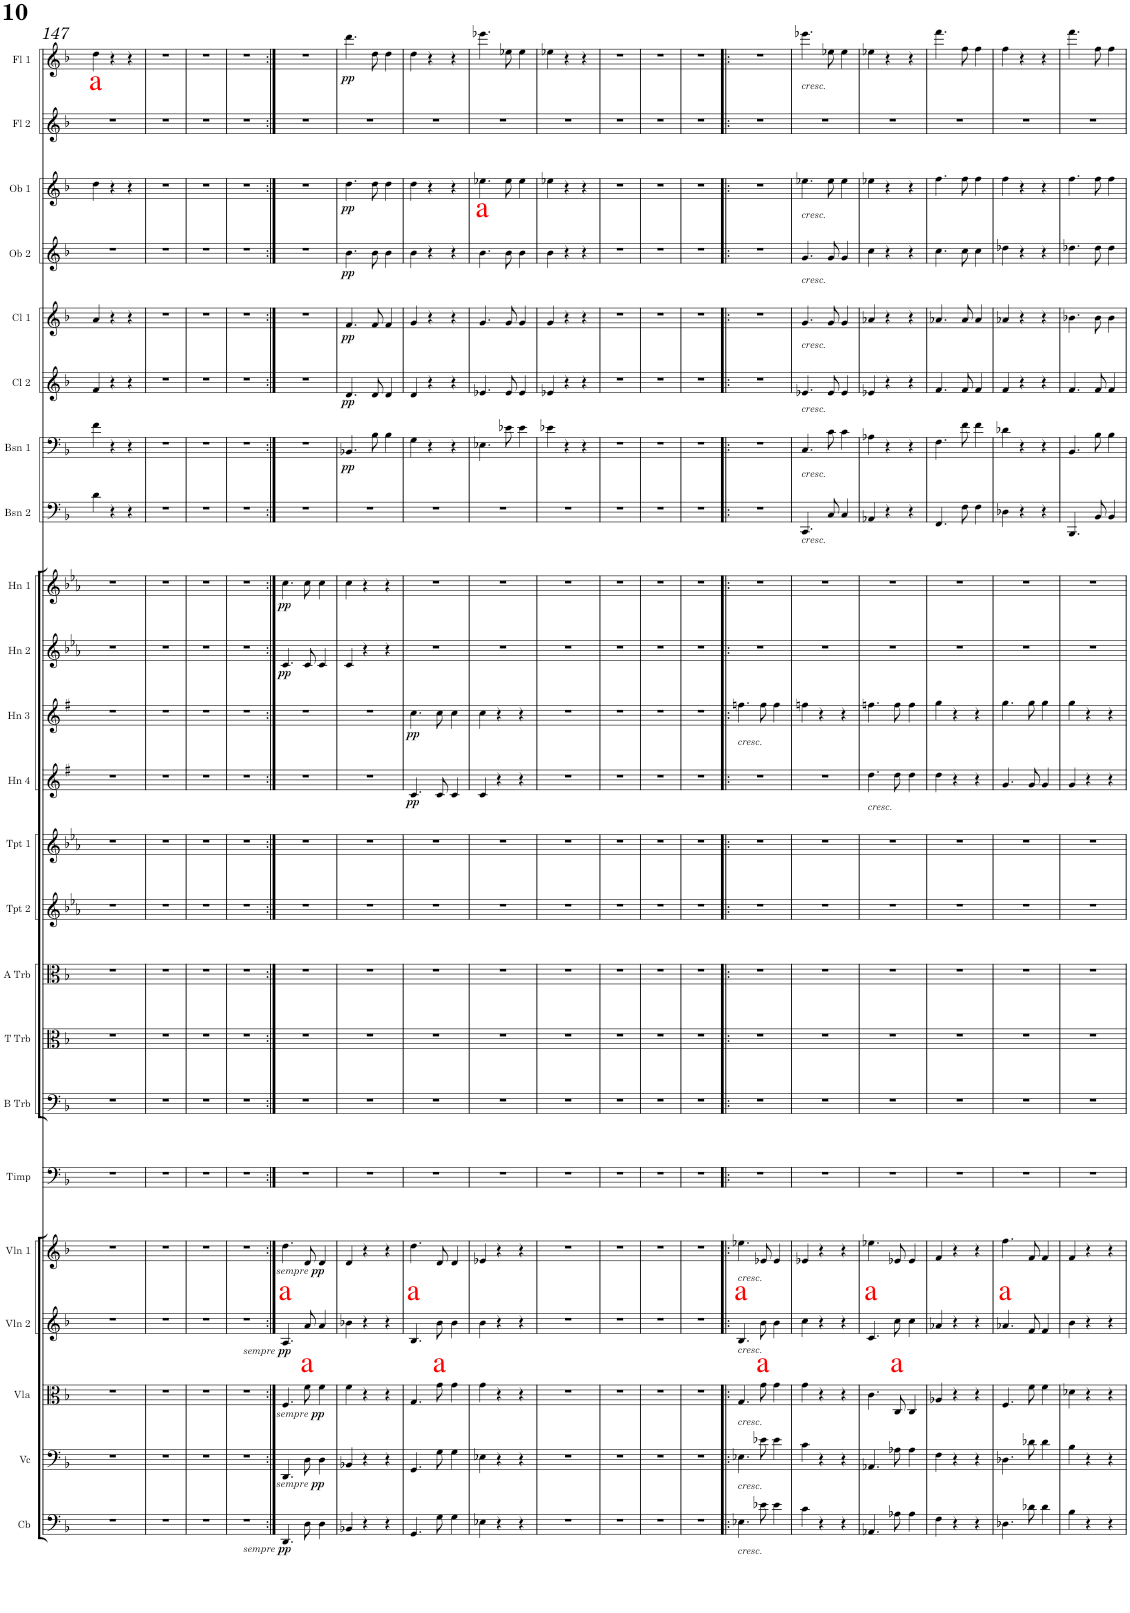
**kern	**dynam	**kern	**dynam	**kern	**dynam	**kern	**text	**dynam	**kern	**text	**dynam	**kern	**kern	**kern	**kern	**kern	**kern	**kern	**dynam	**kern	**dynam	**kern	**dynam	**kern	**dynam	**kern	**kern	**dynam	**kern	**dynam	**kern	**dynam	**kern	**dynam	**kern	**text	**dynam	**kern	**kern	**text	**dynam
*part23	*part23	*part22	*part22	*part21	*part21	*part20	*part20	*part20	*part19	*part19	*part19	*part18	*part17	*part16	*part15	*part14	*part13	*part12	*part12	*part11	*part11	*part10	*part10	*part9	*part9	*part8	*part7	*part7	*part6	*part6	*part5	*part5	*part4	*part4	*part3	*part3	*part3	*part2	*part1	*part1	*part1
*staff23	*staff23	*staff22	*staff22	*staff21	*staff21	*staff20	*staff20	*staff20	*staff19	*staff19	*staff19	*staff18	*staff17	*staff16	*staff15	*staff14	*staff13	*staff12	*staff12	*staff11	*staff11	*staff10	*staff10	*staff9	*staff9	*staff8	*staff7	*staff7	*staff6	*staff6	*staff5	*staff5	*staff4	*staff4	*staff3	*staff3	*staff3	*staff2	*staff1	*staff1	*staff1
*I"Contrabass	*	*I"Violoncello	*	*I"Viola	*	*I"Violin 2	*	*	*I"Violin 1	*	*	*I"F, F Timpani	*I"Bass Trombone	*I"Tenor Trombone	*I"Alto Trombone	*I"D Trumpet 2	*I"D Trumpet 1	*I"Bb (basso) Horn 4	*	*I"Bb (basso) Horn 3	*	*I"D Horn 2	*	*I"D Horn 1	*	*I"Bassoon 2	*I"Bassoon 1	*	*I"C Clarinet 2	*	*I"C Clarinet 1	*	*I"Oboe 2	*	*I"Oboe 1	*	*	*I"Flute 2	*I"Flute 1	*	*
*I'Cb	*	*I'Vc	*	*I'Vla	*	*I'Vln 2	*	*	*I'Vln 1	*	*	*I'Timp	*I'B Trb	*I'T Trb	*I'A Trb	*I'Tpt 2	*I'Tpt 1	*I'Hn 4	*	*I'Hn 3	*	*I'Hn 2	*	*I'Hn 1	*	*I'Bsn 2	*I'Bsn 1	*	*I'Cl 2	*	*I'Cl 1	*	*I'Ob 2	*	*I'Ob 1	*	*	*I'Fl 2	*I'Fl 1	*	*
!!LO:PB:g=z
*clefF4	*	*clefF4	*	*clefC3	*	*clefG2	*	*	*clefG2	*	*	*clefF4	*clefF4	*clefC3	*clefC3	*clefG2	*clefG2	*clefG2	*	*clefG2	*	*clefG2	*	*clefG2	*	*clefF4	*clefF4	*	*clefG2	*	*clefG2	*	*clefG2	*	*clefG2	*	*	*clefG2	*clefG2	*	*
*Trd7c12	*	*	*	*	*	*	*	*	*	*	*	*	*	*	*	*Trd-1c-2	*Trd-1c-2	*Trd8c14	*	*Trd8c14	*	*Trd6c10	*	*Trd6c10	*	*	*	*	*Trd1c2	*	*Trd1c2	*	*	*	*	*	*	*	*	*	*
*k[b-]	*	*k[b-]	*	*k[b-]	*	*k[b-]	*	*	*k[b-]	*	*	*k[b-]	*k[b-]	*k[b-]	*k[b-]	*k[b-e-a-]	*k[b-e-a-]	*k[f#]	*	*k[f#]	*	*k[b-e-a-]	*	*k[b-e-a-]	*	*k[b-]	*k[b-]	*	*k[b-]	*	*k[b-]	*	*k[b-]	*	*k[b-]	*	*	*k[b-]	*k[b-]	*	*
*M3/4	*	*M3/4	*	*M3/4	*	*M3/4	*	*	*M3/4	*	*	*M3/4	*M3/4	*M3/4	*M3/4	*M3/4	*M3/4	*M3/4	*	*M3/4	*	*M3/4	*	*M3/4	*	*M3/4	*M3/4	*	*M3/4	*	*M3/4	*	*M3/4	*	*M3/4	*	*	*M3/4	*M3/4	*	*
=147	=147	=147	=147	=147	=147	=147	=147	=147	=147	=147	=147	=147	=147	=147	=147	=147	=147	=147	=147	=147	=147	=147	=147	=147	=147	=147	=147	=147	=147	=147	=147	=147	=147	=147	=147	=147	=147	=147	=147	=147	=147
!	!	!	!	!	!	!	!	!	!	!	!	!	!	!	!	!	!	!	!	!	!	!	!	!	!	!	!	!	!	!	!	!	!	!	!	!	!	!	!	!LO:LY:b:color=#FF0000	!
2.r	.	2.r	.	2.r	.	2.r	.	.	2.r	.	.	2.r	2.r	2.r	2.r	2.r	2.r	2.r	.	2.r	.	2.r	.	2.r	.	4d\	4f\	.	4f/	.	4a/	.	2.r	.	4dd\	.	.	2.r	4dd\	a	.
.	.	.	.	.	.	.	.	.	.	.	.	.	.	.	.	.	.	.	.	.	.	.	.	.	.	4r	4r	.	4r	.	4r	.	.	.	4r	.	.	.	4r	.	.
.	.	.	.	.	.	.	.	.	.	.	.	.	.	.	.	.	.	.	.	.	.	.	.	.	.	4r	4r	.	4r	.	4r	.	.	.	4r	.	.	.	4r	.	.
=148	=148	=148	=148	=148	=148	=148	=148	=148	=148	=148	=148	=148	=148	=148	=148	=148	=148	=148	=148	=148	=148	=148	=148	=148	=148	=148	=148	=148	=148	=148	=148	=148	=148	=148	=148	=148	=148	=148	=148	=148	=148
2.r	.	2.r	.	2.r	.	2.r	.	.	2.r	.	.	2.r	2.r	2.r	2.r	2.r	2.r	2.r	.	2.r	.	2.r	.	2.r	.	2.r	2.r	.	2.r	.	2.r	.	2.r	.	2.r	.	.	2.r	2.r	.	.
=149	=149	=149	=149	=149	=149	=149	=149	=149	=149	=149	=149	=149	=149	=149	=149	=149	=149	=149	=149	=149	=149	=149	=149	=149	=149	=149	=149	=149	=149	=149	=149	=149	=149	=149	=149	=149	=149	=149	=149	=149	=149
2.r	.	2.r	.	2.r	.	2.r	.	.	2.r	.	.	2.r	2.r	2.r	2.r	2.r	2.r	2.r	.	2.r	.	2.r	.	2.r	.	2.r	2.r	.	2.r	.	2.r	.	2.r	.	2.r	.	.	2.r	2.r	.	.
=150	=150	=150	=150	=150	=150	=150	=150	=150	=150	=150	=150	=150	=150	=150	=150	=150	=150	=150	=150	=150	=150	=150	=150	=150	=150	=150	=150	=150	=150	=150	=150	=150	=150	=150	=150	=150	=150	=150	=150	=150	=150
2.r	.	2.r	.	2.r	.	2.r	.	.	2.r	.	.	2.r	2.r	2.r	2.r	2.r	2.r	2.r	.	2.r	.	2.r	.	2.r	.	2.r	2.r	.	2.r	.	2.r	.	2.r	.	2.r	.	.	2.r	2.r	.	.
=151:|!	=151:|!	=151:|!	=151:|!	=151:|!	=151:|!	=151:|!	=151:|!	=151:|!	=151:|!	=151:|!	=151:|!	=151:|!	=151:|!	=151:|!	=151:|!	=151:|!	=151:|!	=151:|!	=151:|!	=151:|!	=151:|!	=151:|!	=151:|!	=151:|!	=151:|!	=151:|!	=151:|!	=151:|!	=151:|!	=151:|!	=151:|!	=151:|!	=151:|!	=151:|!	=151:|!	=151:|!	=151:|!	=151:|!	=151:|!	=151:|!	=151:|!
!	!LO:DY:b	!	!	!	!	!	!	!	!	!LO:LY:b:color=#FF0000	!	!	!	!	!	!	!	!	!	!	!	!	!	!	!	!	!	!	!	!	!	!	!	!	!	!	!	!	!	!	!
!	!LO:DY:n=1:b	!	!LO:DY:b	!	!	!	!	!	!	!	!	!	!	!	!	!	!	!	!	!	!	!	!	!	!	!	!	!	!	!	!	!	!	!	!	!	!	!	!	!	!
!	!	!	!LO:DY:n=1:b	!	!LO:DY:b	!	!	!	!	!	!	!	!	!	!	!	!	!	!	!	!	!	!	!	!	!	!	!	!	!	!	!	!	!	!	!	!	!	!	!	!
!	!	!	!	!	!LO:DY:n=1:b	!	!	!LO:DY:b	!	!	!	!	!	!	!	!	!	!	!	!	!	!	!	!	!	!	!	!	!	!	!	!	!	!	!	!	!	!	!	!	!
!	!	!	!	!	!	!	!	!LO:DY:n=1:b	!	!	!LO:DY:b	!	!	!	!	!	!	!	!	!	!	!	!	!	!	!	!	!	!	!	!	!	!	!	!	!	!	!	!	!	!
!	!	!	!	!	!	!	!	!	!	!	!LO:DY:n=1:b	!	!	!	!	!	!	!	!	!	!	!	!LO:DY:b	!	!LO:DY:b	!	!	!	!	!	!	!	!	!	!	!	!	!	!	!	!
4.DD/	other-dynamics pp	4.DD/	other-dynamics pp	4.F/	other-dynamics pp	4.A/	.	other-dynamics pp	4.dd\	a	other-dynamics pp	2.r	2.r	2.r	2.r	2.r	2.r	2.r	.	2.r	.	4.c/	pp	4.cc\	pp	2.r	2.r	.	2.r	.	2.r	.	2.r	.	2.r	.	.	2.r	2.r	.	.
!	!	!	!	!	!	!	!LO:LY:b:color=#FF0000	!	!	!	!	!	!	!	!	!	!	!	!	!	!	!	!	!	!	!	!	!	!	!	!	!	!	!	!	!	!	!	!	!	!
8D\	.	8D\	.	8f\	.	8a/	a	.	8d/	.	.	.	.	.	.	.	.	.	.	.	.	8c/	.	8cc\	.	.	.	.	.	.	.	.	.	.	.	.	.	.	.	.	.
4D\	.	4D\	.	4f\	.	4a/	.	.	4d/	.	.	.	.	.	.	.	.	.	.	.	.	4c/	.	4cc\	.	.	.	.	.	.	.	.	.	.	.	.	.	.	.	.	.
=152	=152	=152	=152	=152	=152	=152	=152	=152	=152	=152	=152	=152	=152	=152	=152	=152	=152	=152	=152	=152	=152	=152	=152	=152	=152	=152	=152	=152	=152	=152	=152	=152	=152	=152	=152	=152	=152	=152	=152	=152	=152
!	!	!	!	!	!	!	!	!	!	!	!	!	!	!	!	!	!	!	!	!	!	!	!	!	!	!	!	!LO:DY:b	!	!LO:DY:b	!	!LO:DY:b	!	!LO:DY:b	!	!	!LO:DY:b	!	!	!	!LO:DY:b
4BB-X/	.	4BB-X/	.	4f\	.	4b-X\	.	.	4d/	.	.	2.r	2.r	2.r	2.r	2.r	2.r	2.r	.	2.r	.	4c/	.	4cc\	.	2.r	4.BB-X/	pp	4.d/	pp	4.f/	pp	4.b-\	pp	4.dd\	.	pp	2.r	4.ddd\	.	pp
4r	.	4r	.	4r	.	4r	.	.	4r	.	.	.	.	.	.	.	.	.	.	.	.	4r	.	4r	.	.	.	.	.	.	.	.	.	.	.	.	.	.	.	.	.
.	.	.	.	.	.	.	.	.	.	.	.	.	.	.	.	.	.	.	.	.	.	.	.	.	.	.	8B-\	.	8d/	.	8f/	.	8b-\	.	8dd\	.	.	.	8dd\	.	.
4r	.	4r	.	4r	.	4r	.	.	4r	.	.	.	.	.	.	.	.	.	.	.	.	4r	.	4r	.	.	4B-\	.	4d/	.	4f/	.	4b-\	.	4dd\	.	.	.	4dd\	.	.
=153	=153	=153	=153	=153	=153	=153	=153	=153	=153	=153	=153	=153	=153	=153	=153	=153	=153	=153	=153	=153	=153	=153	=153	=153	=153	=153	=153	=153	=153	=153	=153	=153	=153	=153	=153	=153	=153	=153	=153	=153	=153
!	!	!	!	!	!	!	!	!	!	!LO:LY:b:color=#FF0000	!	!	!	!	!	!	!	!	!LO:DY:b	!	!LO:DY:b	!	!	!	!	!	!	!	!	!	!	!	!	!	!	!	!	!	!	!	!
4.GG/	.	4.GG/	.	4.G/	.	4.B-/	.	.	4.dd\	a	.	2.r	2.r	2.r	2.r	2.r	2.r	4.c/	pp	4.cc\	pp	2.r	.	2.r	.	2.r	4G\	.	4d/	.	4g/	.	4b-\	.	4dd\	.	.	2.r	4dd\	.	.
.	.	.	.	.	.	.	.	.	.	.	.	.	.	.	.	.	.	.	.	.	.	.	.	.	.	.	4r	.	4r	.	4r	.	4r	.	4r	.	.	.	4r	.	.
!	!	!	!	!	!	!	!LO:LY:b:color=#FF0000	!	!	!	!	!	!	!	!	!	!	!	!	!	!	!	!	!	!	!	!	!	!	!	!	!	!	!	!	!	!	!	!	!	!
8G\	.	8G\	.	8g\	.	8b-\	a	.	8d/	.	.	.	.	.	.	.	.	8c/	.	8cc\	.	.	.	.	.	.	.	.	.	.	.	.	.	.	.	.	.	.	.	.	.
4G\	.	4G\	.	4g\	.	4b-\	.	.	4d/	.	.	.	.	.	.	.	.	4c/	.	4cc\	.	.	.	.	.	.	4r	.	4r	.	4r	.	4r	.	4r	.	.	.	4r	.	.
=154	=154	=154	=154	=154	=154	=154	=154	=154	=154	=154	=154	=154	=154	=154	=154	=154	=154	=154	=154	=154	=154	=154	=154	=154	=154	=154	=154	=154	=154	=154	=154	=154	=154	=154	=154	=154	=154	=154	=154	=154	=154
!	!	!	!	!	!	!	!	!	!	!	!	!	!	!	!	!	!	!	!	!	!	!	!	!	!	!	!	!	!	!	!	!	!	!	!	!LO:LY:b:color=#FF0000	!	!	!	!	!
4E-X\	.	4E-X\	.	4g\	.	4b-\	.	.	4e-X/	.	.	2.r	2.r	2.r	2.r	2.r	2.r	4c/	.	4cc\	.	2.r	.	2.r	.	2.r	4.E-X\	.	4.e-X/	.	4.g/	.	4.b-\	.	4.ee-X\	a	.	2.r	4.eee-X\	.	.
4r	.	4r	.	4r	.	4r	.	.	4r	.	.	.	.	.	.	.	.	4r	.	4r	.	.	.	.	.	.	.	.	.	.	.	.	.	.	.	.	.	.	.	.	.
.	.	.	.	.	.	.	.	.	.	.	.	.	.	.	.	.	.	.	.	.	.	.	.	.	.	.	8e-X\	.	8e-/	.	8g/	.	8b-\	.	8ee-\	.	.	.	8ee-X\	.	.
4r	.	4r	.	4r	.	4r	.	.	4r	.	.	.	.	.	.	.	.	4r	.	4r	.	.	.	.	.	.	4e-\	.	4e-/	.	4g/	.	4b-\	.	4ee-\	.	.	.	4ee-\	.	.
=155	=155	=155	=155	=155	=155	=155	=155	=155	=155	=155	=155	=155	=155	=155	=155	=155	=155	=155	=155	=155	=155	=155	=155	=155	=155	=155	=155	=155	=155	=155	=155	=155	=155	=155	=155	=155	=155	=155	=155	=155	=155
2.r	.	2.r	.	2.r	.	2.r	.	.	2.r	.	.	2.r	2.r	2.r	2.r	2.r	2.r	2.r	.	2.r	.	2.r	.	2.r	.	2.r	4e-X\	.	4e-X/	.	4g/	.	4b-\	.	4ee-X\	.	.	2.r	4ee-X\	.	.
.	.	.	.	.	.	.	.	.	.	.	.	.	.	.	.	.	.	.	.	.	.	.	.	.	.	.	4r	.	4r	.	4r	.	4r	.	4r	.	.	.	4r	.	.
.	.	.	.	.	.	.	.	.	.	.	.	.	.	.	.	.	.	.	.	.	.	.	.	.	.	.	4r	.	4r	.	4r	.	4r	.	4r	.	.	.	4r	.	.
=156	=156	=156	=156	=156	=156	=156	=156	=156	=156	=156	=156	=156	=156	=156	=156	=156	=156	=156	=156	=156	=156	=156	=156	=156	=156	=156	=156	=156	=156	=156	=156	=156	=156	=156	=156	=156	=156	=156	=156	=156	=156
2.r	.	2.r	.	2.r	.	2.r	.	.	2.r	.	.	2.r	2.r	2.r	2.r	2.r	2.r	2.r	.	2.r	.	2.r	.	2.r	.	2.r	2.r	.	2.r	.	2.r	.	2.r	.	2.r	.	.	2.r	2.r	.	.
=157	=157	=157	=157	=157	=157	=157	=157	=157	=157	=157	=157	=157	=157	=157	=157	=157	=157	=157	=157	=157	=157	=157	=157	=157	=157	=157	=157	=157	=157	=157	=157	=157	=157	=157	=157	=157	=157	=157	=157	=157	=157
2.r	.	2.r	.	2.r	.	2.r	.	.	2.r	.	.	2.r	2.r	2.r	2.r	2.r	2.r	2.r	.	2.r	.	2.r	.	2.r	.	2.r	2.r	.	2.r	.	2.r	.	2.r	.	2.r	.	.	2.r	2.r	.	.
=158	=158	=158	=158	=158	=158	=158	=158	=158	=158	=158	=158	=158	=158	=158	=158	=158	=158	=158	=158	=158	=158	=158	=158	=158	=158	=158	=158	=158	=158	=158	=158	=158	=158	=158	=158	=158	=158	=158	=158	=158	=158
2.r	.	2.r	.	2.r	.	2.r	.	.	2.r	.	.	2.r	2.r	2.r	2.r	2.r	2.r	2.r	.	2.r	.	2.r	.	2.r	.	2.r	2.r	.	2.r	.	2.r	.	2.r	.	2.r	.	.	2.r	2.r	.	.
=159!|:	=159!|:	=159!|:	=159!|:	=159!|:	=159!|:	=159!|:	=159!|:	=159!|:	=159!|:	=159!|:	=159!|:	=159!|:	=159!|:	=159!|:	=159!|:	=159!|:	=159!|:	=159!|:	=159!|:	=159!|:	=159!|:	=159!|:	=159!|:	=159!|:	=159!|:	=159!|:	=159!|:	=159!|:	=159!|:	=159!|:	=159!|:	=159!|:	=159!|:	=159!|:	=159!|:	=159!|:	=159!|:	=159!|:	=159!|:	=159!|:	=159!|:
!	!	!	!	!	!	!	!	!	!	!	!	!	!	!	!	!	!	!	!	!LO:TX:b:i:t=cresc.	!	!	!	!	!	!	!	!	!	!	!	!	!	!	!	!	!	!	!	!	!
!	!	!	!	!	!	!	!	!	!LO:TX:b:i:t=cresc.	!	!	!	!	!	!	!	!	!	!	!	!	!	!	!	!	!	!	!	!	!	!	!	!	!	!	!	!	!	!	!	!
!	!	!	!	!	!	!LO:TX:b:i:t=cresc.	!	!	!	!	!	!	!	!	!	!	!	!	!	!	!	!	!	!	!	!	!	!	!	!	!	!	!	!	!	!	!	!	!	!	!
!	!	!	!	!LO:TX:b:i:t=cresc.	!	!	!	!	!	!	!	!	!	!	!	!	!	!	!	!	!	!	!	!	!	!	!	!	!	!	!	!	!	!	!	!	!	!	!	!	!
!	!	!LO:TX:b:i:t=cresc.	!	!	!	!	!	!	!	!	!	!	!	!	!	!	!	!	!	!	!	!	!	!	!	!	!	!	!	!	!	!	!	!	!	!	!	!	!	!	!
!LO:TX:b:i:t=cresc.	!	!	!	!	!	!	!	!	!	!	!	!	!	!	!	!	!	!	!	!	!	!	!	!	!	!	!	!	!	!	!	!	!	!	!	!	!	!	!	!	!
!	!	!	!	!	!	!	!	!	!	!LO:LY:b:color=#FF0000	!	!	!	!	!	!	!	!	!	!	!	!	!	!	!	!	!	!	!	!	!	!	!	!	!	!	!	!	!	!	!
4.E-X\	.	4.E-X\	.	4.G/	.	4.B-/	.	.	4.ee-X\	a	.	2.r	2.r	2.r	2.r	2.r	2.r	2.r	.	4.ffn\	.	2.r	.	2.r	.	2.r	2.r	.	2.r	.	2.r	.	2.r	.	2.r	.	.	2.r	2.r	.	.
!	!	!	!	!	!	!	!LO:LY:b:color=#FF0000	!	!	!	!	!	!	!	!	!	!	!	!	!	!	!	!	!	!	!	!	!	!	!	!	!	!	!	!	!	!	!	!	!	!
8e-X\	.	8e-X\	.	8g\	.	8b-\	a	.	8e-X/	.	.	.	.	.	.	.	.	.	.	8ff\	.	.	.	.	.	.	.	.	.	.	.	.	.	.	.	.	.	.	.	.	.
4e-\	.	4e-\	.	4g\	.	4b-\	.	.	4e-/	.	.	.	.	.	.	.	.	.	.	4ff\	.	.	.	.	.	.	.	.	.	.	.	.	.	.	.	.	.	.	.	.	.
=160	=160	=160	=160	=160	=160	=160	=160	=160	=160	=160	=160	=160	=160	=160	=160	=160	=160	=160	=160	=160	=160	=160	=160	=160	=160	=160	=160	=160	=160	=160	=160	=160	=160	=160	=160	=160	=160	=160	=160	=160	=160
!	!	!	!	!	!	!	!	!	!	!	!	!	!	!	!	!	!	!	!	!	!	!	!	!	!	!	!	!	!	!	!	!	!	!	!	!	!	!	!LO:TX:b:i:t=cresc.	!	!
!	!	!	!	!	!	!	!	!	!	!	!	!	!	!	!	!	!	!	!	!	!	!	!	!	!	!	!	!	!	!	!	!	!	!	!LO:TX:b:i:t=cresc.	!	!	!	!	!	!
!	!	!	!	!	!	!	!	!	!	!	!	!	!	!	!	!	!	!	!	!	!	!	!	!	!	!	!	!	!	!	!	!	!LO:TX:b:i:t=cresc.	!	!	!	!	!	!	!	!
!	!	!	!	!	!	!	!	!	!	!	!	!	!	!	!	!	!	!	!	!	!	!	!	!	!	!	!	!	!	!	!LO:TX:b:i:t=cresc.	!	!	!	!	!	!	!	!	!	!
!	!	!	!	!	!	!	!	!	!	!	!	!	!	!	!	!	!	!	!	!	!	!	!	!	!	!	!	!	!LO:TX:b:i:t=cresc.	!	!	!	!	!	!	!	!	!	!	!	!
!	!	!	!	!	!	!	!	!	!	!	!	!	!	!	!	!	!	!	!	!	!	!	!	!	!	!	!LO:TX:b:i:t=cresc.	!	!	!	!	!	!	!	!	!	!	!	!	!	!
!	!	!	!	!	!	!	!	!	!	!	!	!	!	!	!	!	!	!	!	!	!	!	!	!	!	!LO:TX:b:i:t=cresc.	!	!	!	!	!	!	!	!	!	!	!	!	!	!	!
4c\	.	4c\	.	4g\	.	4cc\	.	.	4e-X/	.	.	2.r	2.r	2.r	2.r	2.r	2.r	2.r	.	4ffn\	.	2.r	.	2.r	.	4.CC/	4.C/	.	4.e-X/	.	4.g/	.	4.g/	.	4.ee-X\	.	.	2.r	4.eee-X\	.	.
4r	.	4r	.	4r	.	4r	.	.	4r	.	.	.	.	.	.	.	.	.	.	4r	.	.	.	.	.	.	.	.	.	.	.	.	.	.	.	.	.	.	.	.	.
.	.	.	.	.	.	.	.	.	.	.	.	.	.	.	.	.	.	.	.	.	.	.	.	.	.	8C/	8c\	.	8e-/	.	8g/	.	8g/	.	8ee-\	.	.	.	8ee-X\	.	.
4r	.	4r	.	4r	.	4r	.	.	4r	.	.	.	.	.	.	.	.	.	.	4r	.	.	.	.	.	4C/	4c\	.	4e-/	.	4g/	.	4g/	.	4ee-\	.	.	.	4ee-\	.	.
=161	=161	=161	=161	=161	=161	=161	=161	=161	=161	=161	=161	=161	=161	=161	=161	=161	=161	=161	=161	=161	=161	=161	=161	=161	=161	=161	=161	=161	=161	=161	=161	=161	=161	=161	=161	=161	=161	=161	=161	=161	=161
!	!	!	!	!	!	!	!	!	!	!	!	!	!	!	!	!	!	!LO:TX:b:i:t=cresc.	!	!	!	!	!	!	!	!	!	!	!	!	!	!	!	!	!	!	!	!	!	!	!
!	!	!	!	!	!	!	!	!	!	!LO:LY:b:color=#FF0000	!	!	!	!	!	!	!	!	!	!	!	!	!	!	!	!	!	!	!	!	!	!	!	!	!	!	!	!	!	!	!
4.AA-X/	.	4.AA-X/	.	4.c\	.	4.c/	.	.	4.ee-X\	a	.	2.r	2.r	2.r	2.r	2.r	2.r	4.dd\	.	4.ffn\	.	2.r	.	2.r	.	4AA-X/	4A-X\	.	4e-X/	.	4a-X/	.	4cc\	.	4ee-X\	.	.	2.r	4ee-X\	.	.
.	.	.	.	.	.	.	.	.	.	.	.	.	.	.	.	.	.	.	.	.	.	.	.	.	.	4r	4r	.	4r	.	4r	.	4r	.	4r	.	.	.	4r	.	.
!	!	!	!	!	!	!	!LO:LY:b:color=#FF0000	!	!	!	!	!	!	!	!	!	!	!	!	!	!	!	!	!	!	!	!	!	!	!	!	!	!	!	!	!	!	!	!	!	!
8A-X\	.	8A-X\	.	8C/	.	8cc\	a	.	8e-X/	.	.	.	.	.	.	.	.	8dd\	.	8ff\	.	.	.	.	.	.	.	.	.	.	.	.	.	.	.	.	.	.	.	.	.
4A-\	.	4A-\	.	4C/	.	4cc\	.	.	4e-/	.	.	.	.	.	.	.	.	4dd\	.	4ff\	.	.	.	.	.	4r	4r	.	4r	.	4r	.	4r	.	4r	.	.	.	4r	.	.
=162	=162	=162	=162	=162	=162	=162	=162	=162	=162	=162	=162	=162	=162	=162	=162	=162	=162	=162	=162	=162	=162	=162	=162	=162	=162	=162	=162	=162	=162	=162	=162	=162	=162	=162	=162	=162	=162	=162	=162	=162	=162
4F\	.	4F\	.	4A-X/	.	4a-X/	.	.	4f/	.	.	2.r	2.r	2.r	2.r	2.r	2.r	4dd\	.	4gg\	.	2.r	.	2.r	.	4.FF/	4.F\	.	4.f/	.	4.a-X/	.	4.cc\	.	4.ff\	.	.	2.r	4.fff\	.	.
4r	.	4r	.	4r	.	4r	.	.	4r	.	.	.	.	.	.	.	.	4r	.	4r	.	.	.	.	.	.	.	.	.	.	.	.	.	.	.	.	.	.	.	.	.
.	.	.	.	.	.	.	.	.	.	.	.	.	.	.	.	.	.	.	.	.	.	.	.	.	.	8F\	8f\	.	8f/	.	8a-/	.	8cc\	.	8ff\	.	.	.	8ff\	.	.
4r	.	4r	.	4r	.	4r	.	.	4r	.	.	.	.	.	.	.	.	4r	.	4r	.	.	.	.	.	4F\	4f\	.	4f/	.	4a-/	.	4cc\	.	4ff\	.	.	.	4ff\	.	.
=163	=163	=163	=163	=163	=163	=163	=163	=163	=163	=163	=163	=163	=163	=163	=163	=163	=163	=163	=163	=163	=163	=163	=163	=163	=163	=163	=163	=163	=163	=163	=163	=163	=163	=163	=163	=163	=163	=163	=163	=163	=163
!	!	!	!	!	!	!	!	!	!	!LO:LY:b:color=#FF0000	!	!	!	!	!	!	!	!	!	!	!	!	!	!	!	!	!	!	!	!	!	!	!	!	!	!	!	!	!	!	!
4.D-X\	.	4.D-X\	.	4.F/	.	4.a-X/	.	.	4.ff\	a	.	2.r	2.r	2.r	2.r	2.r	2.r	4.g/	.	4.gg\	.	2.r	.	2.r	.	4D-X\	4d-X\	.	4f/	.	4a-X/	.	4dd-X\	.	4ff\	.	.	2.r	4ff\	.	.
.	.	.	.	.	.	.	.	.	.	.	.	.	.	.	.	.	.	.	.	.	.	.	.	.	.	4r	4r	.	4r	.	4r	.	4r	.	4r	.	.	.	4r	.	.
8d-X\	.	8d-X\	.	8f\	.	8f/	.	.	8f/	.	.	.	.	.	.	.	.	8g/	.	8gg\	.	.	.	.	.	.	.	.	.	.	.	.	.	.	.	.	.	.	.	.	.
4d-\	.	4d-\	.	4f\	.	4f/	.	.	4f/	.	.	.	.	.	.	.	.	4g/	.	4gg\	.	.	.	.	.	4r	4r	.	4r	.	4r	.	4r	.	4r	.	.	.	4r	.	.
=164	=164	=164	=164	=164	=164	=164	=164	=164	=164	=164	=164	=164	=164	=164	=164	=164	=164	=164	=164	=164	=164	=164	=164	=164	=164	=164	=164	=164	=164	=164	=164	=164	=164	=164	=164	=164	=164	=164	=164	=164	=164
4B-\	.	4B-\	.	4d-X\	.	4b-\	.	.	4f/	.	.	2.r	2.r	2.r	2.r	2.r	2.r	4g/	.	4gg\	.	2.r	.	2.r	.	4.BBB-/	4.BB-/	.	4.f/	.	4.b-X\	.	4.dd-X\	.	4.ff\	.	.	2.r	4.fff\	.	.
4r	.	4r	.	4r	.	4r	.	.	4r	.	.	.	.	.	.	.	.	4r	.	4r	.	.	.	.	.	.	.	.	.	.	.	.	.	.	.	.	.	.	.	.	.
.	.	.	.	.	.	.	.	.	.	.	.	.	.	.	.	.	.	.	.	.	.	.	.	.	.	8BB-/	8B-\	.	8f/	.	8b-\	.	8dd-\	.	8ff\	.	.	.	8ff\	.	.
4r	.	4r	.	4r	.	4r	.	.	4r	.	.	.	.	.	.	.	.	4r	.	4r	.	.	.	.	.	4BB-/	4B-\	.	4f/	.	4b-\	.	4dd-\	.	4ff\	.	.	.	4ff\	.	.
=	=	=	=	=	=	=	=	=	=	=	=	=	=	=	=	=	=	=	=	=	=	=	=	=	=	=	=	=	=	=	=	=	=	=	=	=	=	=	=	=	=
*-	*-	*-	*-	*-	*-	*-	*-	*-	*-	*-	*-	*-	*-	*-	*-	*-	*-	*-	*-	*-	*-	*-	*-	*-	*-	*-	*-	*-	*-	*-	*-	*-	*-	*-	*-	*-	*-	*-	*-	*-	*-
